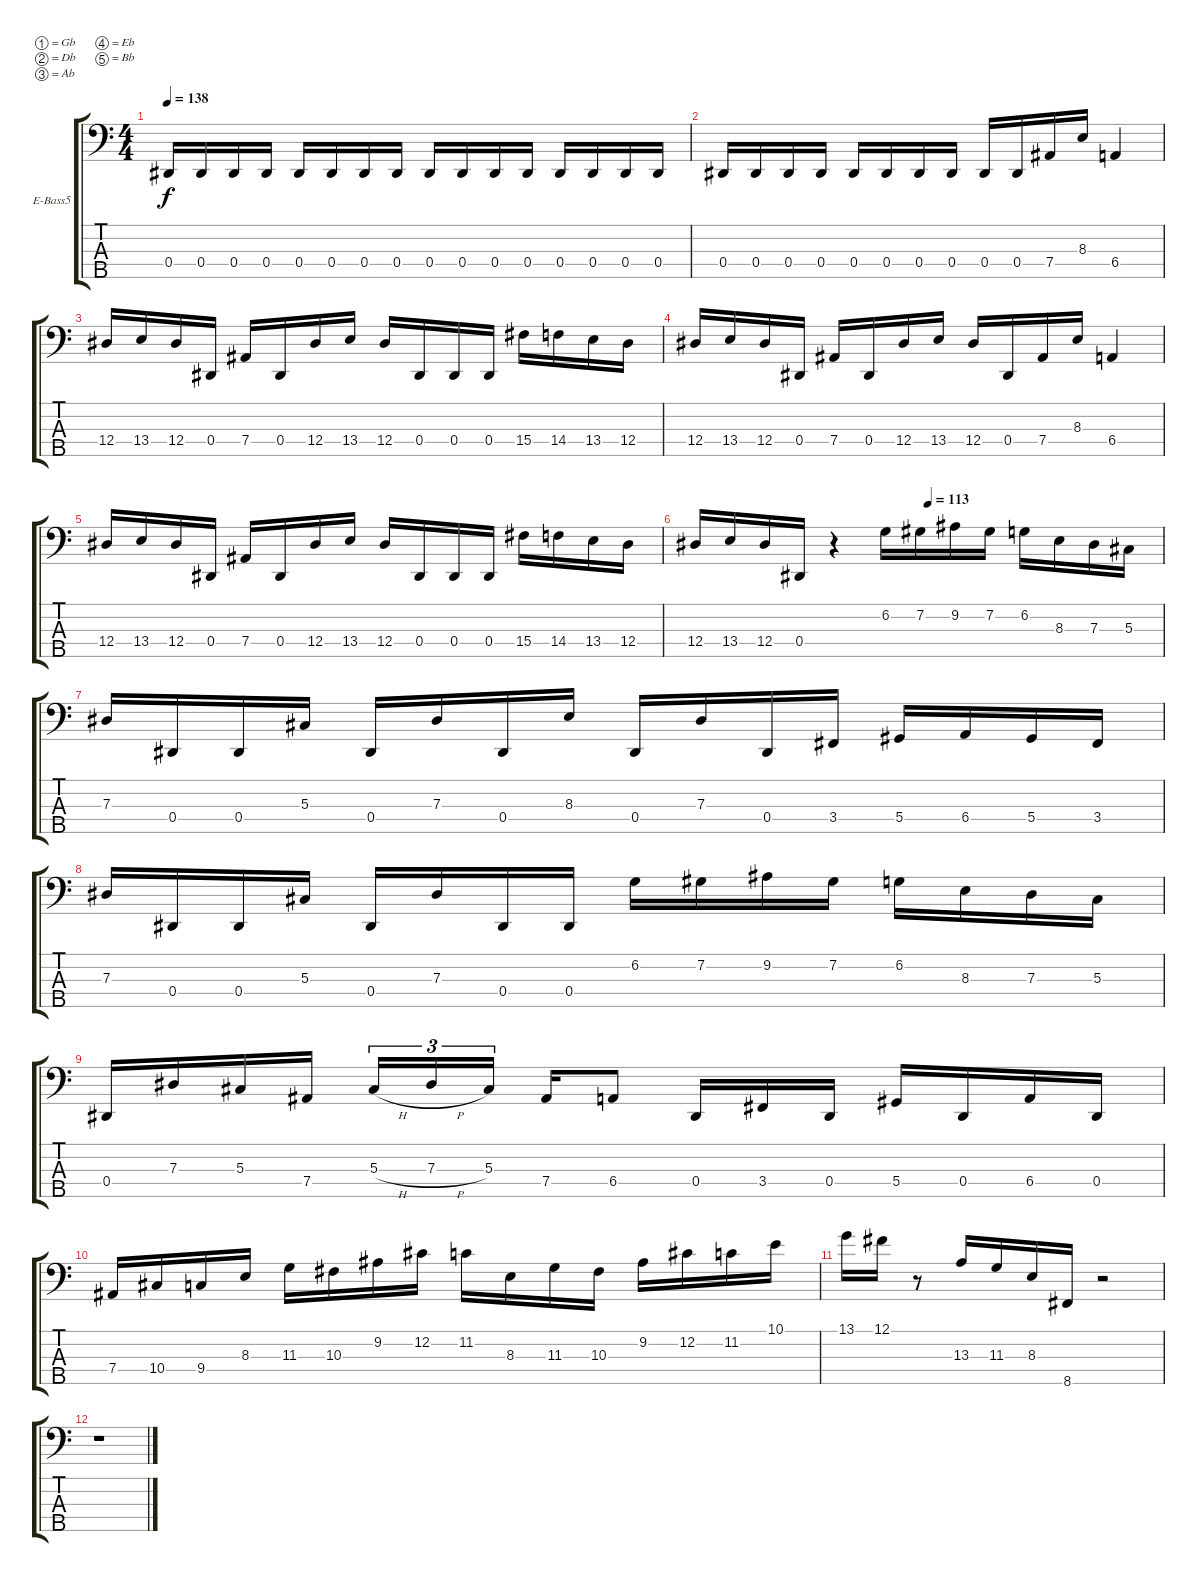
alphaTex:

\bracketExtendMode groupsimilarinstruments
\firstSystemTrackNameOrientation horizontal
\otherSystemsTrackNameOrientation horizontal
\track ("Arif Mirabdolbaghi" "E-Bass5") {instrument electricbassfinger}
\staff {score tabs}
\tuning (Gb2 Db2 Ab1 Eb1 Bb0)
\ts (4 4)
\tempo 138
\clef f4
\ks c
0.4.16{dy f} 0.4.16 0.4.16 0.4.16 0.4.16 0.4.16 0.4.16 0.4.16 0.4.16 0.4.16 0.4.16 0.4.16 0.4.16 0.4.16 0.4.16 0.4.16 |
0.4.16 0.4.16 0.4.16 0.4.16 0.4.16 0.4.16 0.4.16 0.4.16 0.4.16 0.4.16 7.4.16 8.3.16 6.4.4 |
12.4.16 13.4.16 12.4.16 0.4.16 7.4.16 0.4.16 12.4.16 13.4.16 12.4.16 0.4.16 0.4.16 0.4.16 15.4.16 14.4.16 13.4.16 12.4.16 |
12.4.16 13.4.16 12.4.16 0.4.16 7.4.16 0.4.16 12.4.16 13.4.16 12.4.16 0.4.16 7.4.16 8.3.16 6.4.4 |
12.4.16 13.4.16 12.4.16 0.4.16 7.4.16 0.4.16 12.4.16 13.4.16 12.4.16 0.4.16 0.4.16 0.4.16 15.4.16 14.4.16 13.4.16 12.4.16 |
\tempo (113 0.5)
12.4.16 13.4.16 12.4.16 0.4.16 r.4 6.2.16 7.2.16 9.2.16 7.2.16 6.2.16 8.3.16 7.3.16 5.3.16 |
7.3.16 0.4.16 0.4.16 5.3.16 0.4.16 7.3.16 0.4.16 8.3.16 0.4.16 7.3.16 0.4.16 3.4.16 5.4.16 6.4.16 5.4.16 3.4.16 |
7.3.16 0.4.16 0.4.16 5.3.16 0.4.16 7.3.16 0.4.16 0.4.16 6.2.16 7.2.16 9.2.16 7.2.16 6.2.16 8.3.16 7.3.16 5.3.16 |
0.4.16 7.3.16 5.3.16 7.4.16 5.3{h}.16{tu (3 2)} 7.3{h}.16{tu (3 2)} 5.3.16{tu (3 2)} 7.4.16 6.4.8 0.4.16 3.4.16 0.4.16 5.4.16 0.4.16 6.4.16 0.4.16 |
7.4.16 10.4.16 9.4.16 8.3.16 11.3.16 10.3.16 9.2.16 12.2.16 11.2.16 8.3.16 11.3.16 10.3.16 9.2.16 12.2.16 11.2.16 10.1.16 |
13.1.16 12.1.16 r.8 13.3.16 11.3.16 8.3.16 8.5.16 r.2 |
r.1
